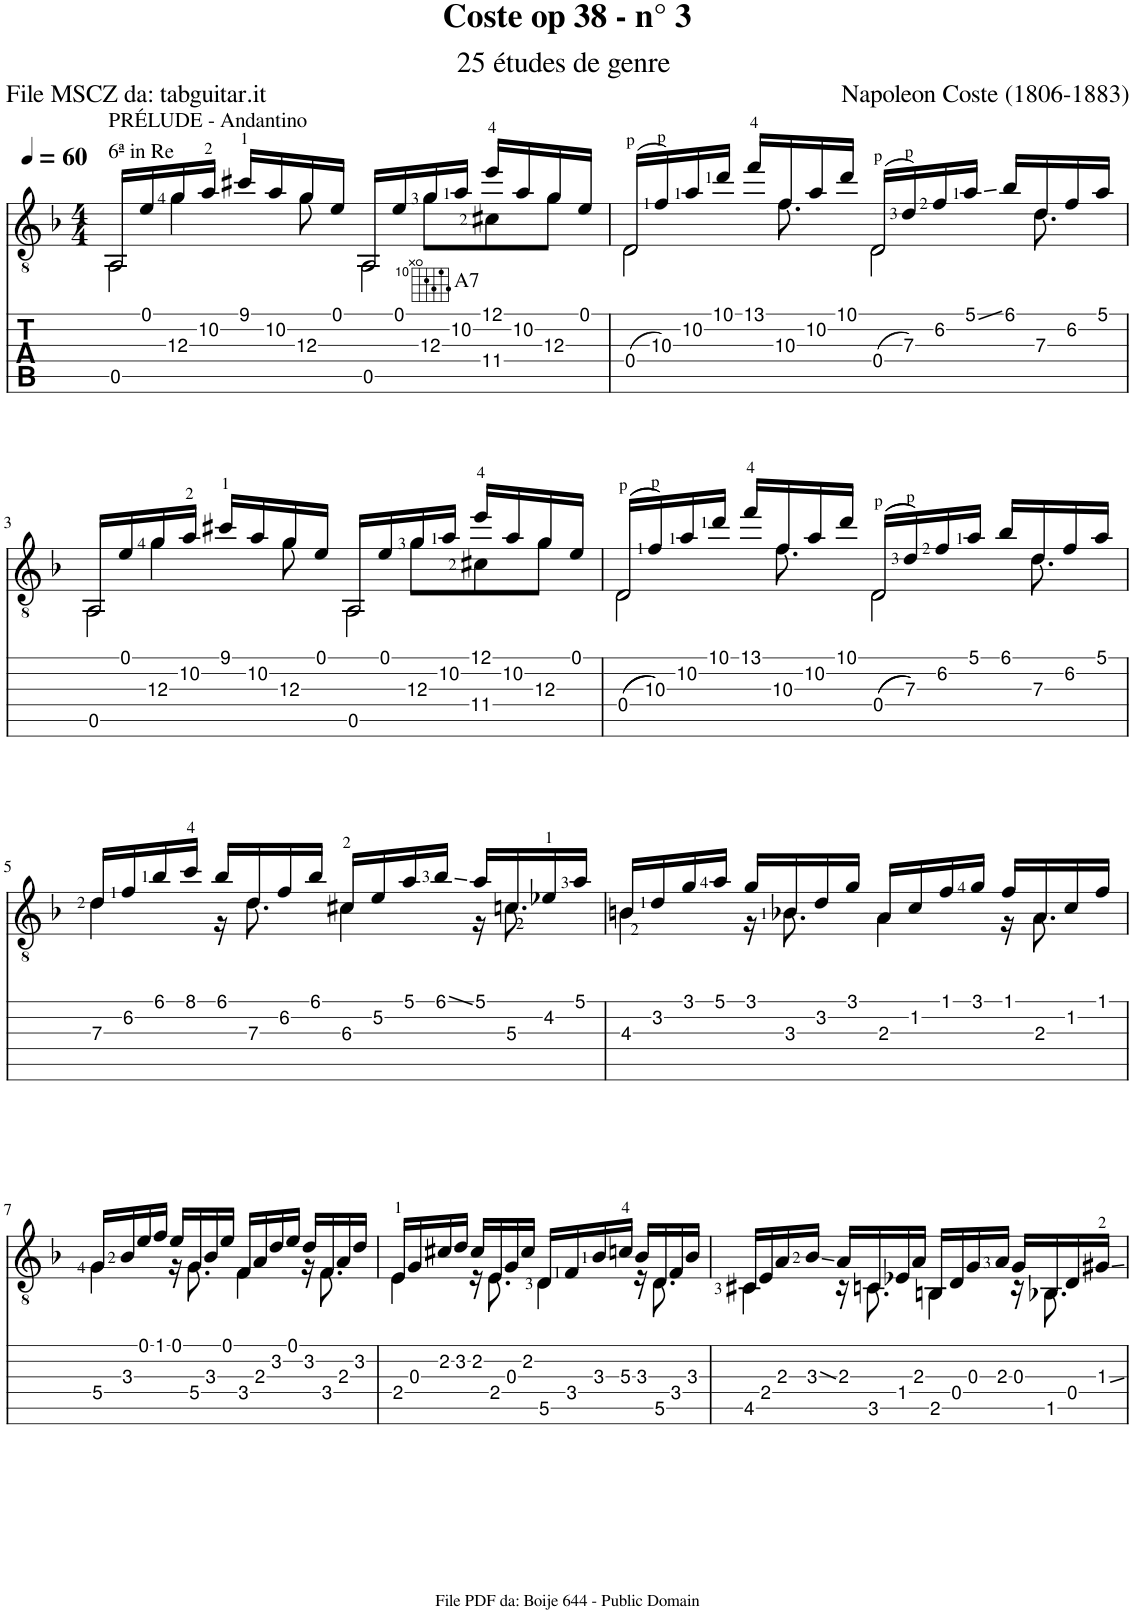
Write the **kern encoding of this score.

**kern	**kern
*part1	*part1
*staff2	*staff1
*I"Guitar	*
*I'Guit.	*
*stria6	*
*	*clefGv2
*k[b-]	*k[b-]
*M4/4	*M4/4
*MM60	*MM60
=1	=1
*^	*
*	*^	*
!	!	!	!LO:TX:a:t=6ª in Re
!	!	!	!LO:TX:a:t=PRÉLUDE - Andantino
!	!	!	!LO:N:head=open
*	*	*	*^
*	*	*	*	*^
16AALL	8ryy	2AA	16AA/LL	8ryy	2AA\
16eJ	.	.	16e/	.	.
16gL	4g	.	16g/	4g\	.
16aJJ	.	.	16a/JJ	.	.
16cc#LL	.	.	16cc#X/LL	.	.
16aJ	.	.	16a/	.	.
16gL	8g	.	16g/	8g\	.
16eJJ	.	.	16e/JJ	.	.
!	!	!	!LO:N:head=open	!	!
16AALL	8ryy	2AA	16AA/LL	8ryy	2AA\
16eJ	.	.	16e/	.	.
16gL	8g	.	16g/	8g\L	.
!LO:TX:a:t=A7	!	!	!	!	!
16aJJ	.	.	16a/JJ	.	.
16eeLL	8c#L	.	16ee/LL	8c#X\	.
16aJ	.	.	16a/	.	.
16gL	8gJ	.	16g/	8g\J	.
16eJJ	.	.	16e/JJ	.	.
=2	=2	=2	=2	=2	=2
!	!	!	!LO:N:head=open	!	!
16DLL	16ryy	2D	(16D/LL	16ryy	2D\
16fJ	16ryy@	.	16f/)	16ryy@	.
16aL	16ryy@	.	16a/	16ryy@	.
16ddJJ	16ryy@	.	16dd/JJ	16ryy@	.
16ffLL	16ryy@	.	16ff/LL	16ryy@	.
16fJ	8.f	.	16f/	8.f\	.
16aL	.	.	16a/	.	.
16ddJJ	.	.	16dd/JJ	.	.
!	!	!	!LO:N:head=open	!	!
16DLL	16ryy	2D	(16D/LL	16ryy	2D\
16dJ	16ryy@	.	16d/)	16ryy@	.
16fL	16ryy@	.	16f/	16ryy@	.
16aJJ	16ryy@	.	16a/JJ	16ryy@	.
16b-LL	16ryy@	.	16b-/LL	16ryy@	.
16dJ	8.d	.	16d/	8.d\	.
16fL	.	.	16f/	.	.
16aJJ	.	.	16a/JJ	.	.
!!LO:LB:g=z	!!	!!
=3	=3	=3	=3	=3	=3
!LO:N:head=open	!	!	!LO:N:head=open	!	!
16AALL	8ryy	2AA	16AA/LL	8ryy	2AA\
16eJ	.	.	16e/	.	.
16gL	4g	.	16g/	4g\	.
16aJJ	.	.	16a/JJ	.	.
16cc#XLL	.	.	16cc#X/LL	.	.
16aJ	.	.	16a/	.	.
16gL	8g	.	16g/	8g\	.
16eJJ	.	.	16e/JJ	.	.
!LO:N:head=open	!	!	!LO:N:head=open	!	!
16AALL	8ryy	2AA	16AA/LL	8ryy	2AA\
16eJ	.	.	16e/	.	.
16gL	8g	.	16g/	8g\L	.
16aJJ	.	.	16a/JJ	.	.
16eeLL	8c#XL	.	16ee/LL	8c#X\	.
16aJ	.	.	16a/	.	.
16gL	8gJ	.	16g/	8g\J	.
16eJJ	.	.	16e/JJ	.	.
=4	=4	=4	=4	=4	=4
!LO:N:head=open	!	!	!LO:N:head=open	!	!
16DLL	16ryy	2D	((16D/LL	16ryy	2D\
16fJ	16ryy@	.	16f/))	16ryy@	.
16aL	16ryy@	.	16a/	16ryy@	.
16ddJJ	16ryy@	.	16dd/JJ	16ryy@	.
16ffLL	16ryy@	.	16ff/LL	16ryy@	.
16fJ	8.f	.	16f/	8.f\	.
16aL	.	.	16a/	.	.
16ddJJ	.	.	16dd/JJ	.	.
!LO:N:head=open	!	!	!LO:N:head=open	!	!
16DLL	16ryy	2D	((16D/LL	16ryy	2D\
16dJ	16ryy@	.	16d/))	16ryy@	.
16fL	16ryy@	.	16f/	16ryy@	.
16aJJ	16ryy@	.	16a/JJ	16ryy@	.
16b-LL	16ryy@	.	16b-/LL	16ryy@	.
16dJ	8.d	.	16d/	8.d\	.
16fL	.	.	16f/	.	.
16aJJ	.	.	16a/JJ	.	.
*	*v	*v	*	*	*
*	*	*	*v	*v
!!LO:LB:g=z
=5	=5	=5	=5
16dLL	4d	16d/LL	4d\
16fJ	.	16f/	.
16b-L	.	16b-/	.
16ccJJ	.	16cc/JJ	.
16b-LL	16r	16b-/LL	16r
16dJ	8.d	16d/	8.d\
16fL	.	16f/	.
16b-JJ	.	16b-/JJ	.
16c#LL	4c#	16c#X/LL	4c#\
16eJ	.	16e/	.
16aL	.	16a/	.
16b-JJ	.	16b-/JJ	.
16aLL	16r	16a/LL	16r
16cJ	8.c	16cn/	8.c\
16e-L	.	16e-X/	.
16aJJ	.	16a/JJ	.
=6	=6	=6	=6
16BLL	4B	16Bn/LL	4B\
16dJ	.	16d/	.
16gL	.	16g/	.
16aJJ	.	16a/JJ	.
16gLL	16r	16g/LL	16r
16B-J	8.B-	16B-X/	8.B-\
16dL	.	16d/	.
16gJJ	.	16g/JJ	.
16ALL	4A	16A/LL	4A\
16cJ	.	16c/	.
16fL	.	16f/	.
16gJJ	.	16g/JJ	.
16fLL	16r	16f/LL	16r
16AJ	8.A	16A/	8.A\
16cL	.	16c/	.
16fJJ	.	16f/JJ	.
!!LO:LB:g=z	!!
=7	=7	=7	=7
16GLL	4G	16G/LL	4G\
16B-J	.	16B-/	.
16eL	.	16e/	.
16fJJ	.	16f/JJ	.
16eLL	16r	16e/LL	16r
16GJ	8.G	16G/	8.G\
16B-L	.	16B-/	.
16eJJ	.	16e/JJ	.
16FLL	4F	16F/LL	4F\
16AJ	.	16A/	.
16dL	.	16d/	.
16eJJ	.	16e/JJ	.
16dLL	16r	16d/LL	16r
16FJ	8.F	16F/	8.F\
16AL	.	16A/	.
16dJJ	.	16d/JJ	.
=8	=8	=8	=8
16ELL	4E	16E/LL	4E\
16GJ	.	16G/	.
16c#L	.	16c#X/	.
16dJJ	.	16d/JJ	.
16c#LL	16r	16c#/LL	16r
16EJ	8.E	16E/	8.E\
16GL	.	16G/	.
16c#JJ	.	16c#/JJ	.
16DLL	4D	16D/LL	4D\
16FJ	.	16F/	.
16B-L	.	16B-/	.
16cJJ	.	16cn/JJ	.
16B-LL	16r	16B-/LL	16r
16DJ	8.D	16D/	8.D\
16FL	.	16F/	.
16B-JJ	.	16B-/JJ	.
=9	=9	=9	=9
16C#LL	4C#	16C#X/LL	4C#\
16EJ	.	16E/	.
16AL	.	16A/	.
16B-JJ	.	16B-/JJ	.
16ALL	16r	16A/LL	16r
16CJ	8.C	16Cn/	8.C\
16E-L	.	16E-X/	.
16AJJ	.	16A/JJ	.
16BBLL	4BB	16BBn/LL	4BB\
16DJ	.	16D/	.
16GL	.	16G/	.
16AJJ	.	16A/JJ	.
16GLL	16r	16G/LL	16r
16BB-J	8.BB-	16BB-X/	8.BB-\
16DL	.	16D/	.
16G#JJ	.	16G#X/JJ	.
*v	*v	*	*
*	*v	*v
=	=
*-	*-
